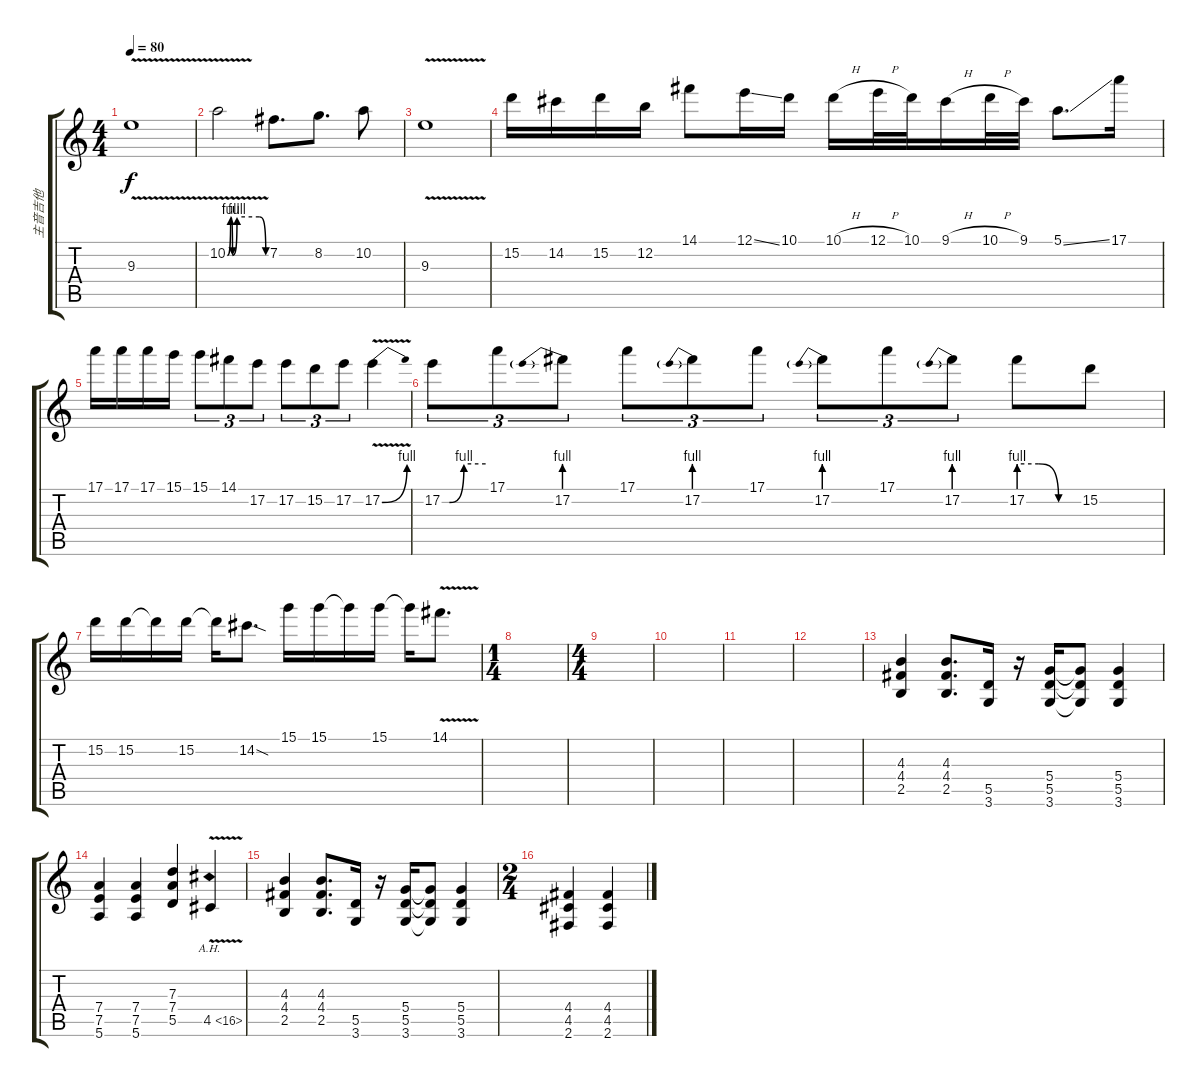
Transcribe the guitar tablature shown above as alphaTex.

\track ("主音吉他" "主音吉他") {instrument distortionguitar}
\staff {score tabs}
\tuning (E4 B3 G3 D3 A2 E2) {hide}
\ts (4 4)
\tempo 80
\clef g2
\ks c
9.3{v}.1{dy f} |
10.2{be (custom 0 0 5 4 8 0 15 4 50 4 60 0) v}.2 7.2.8{d} 8.2.8{d} 10.2.8 |
9.3{v}.1 |
15.2.16 14.2.16 15.2.16 12.2.16 14.1.8 12.1{ss}.16 10.1.16 10.1{h}.16 12.1{h}.32 10.1.32 9.1{h}.16 10.1{h}.32 9.1.32 5.1{ss}.8{d} 17.1.16 |
17.1.16 17.1.16 17.1.16 15.1.16 15.1.8{tu (3 2)} 14.1.8{tu (3 2)} 17.2.8{tu (3 2)} 17.2.8{tu (3 2)} 15.2.8{tu (3 2)} 17.2.8{tu (3 2)} 17.2{be (bend 0 0 60 4) v}.4 |
17.2{be (custom 0 0 10 0 30 4 60 4)}.8{tu (3 2)} 17.1.8{tu (3 2)} 17.2{be (prebend 0 4 60 4)}.8{tu (3 2)} 17.1.8{tu (3 2)} 17.2{be (prebend 0 4 60 4)}.8{tu (3 2)} 17.1.8{tu (3 2)} 17.2{be (prebend 0 4 60 4)}.8{tu (3 2)} 17.1.8{tu (3 2)} 17.2{be (prebend 0 4 60 4)}.8{tu (3 2)} 17.2{be (custom 0 4 20 4 40 0 60 0)}.8 15.2.8 |
15.2.16 15.2.16 15.2{t}.16 15.2.16 15.2{t}.16 14.2{sod}.8{d} 15.1.16 15.1.16 15.1{t}.16 15.1.16 15.1{t}.16 14.1{v}.8{d} |
\ts (1 4)
|
\ts (4 4)
|
|
|
|
(4.3 4.4 2.5).4 (4.3 4.4 2.5).8{d} (5.5 3.6).16 r.16 (5.4 5.5 3.6).16 (5.4{t} 5.5{t} 3.6{t}).8 (5.4 5.5 3.6).4 |
(7.4 7.5 5.6).4 (7.4 7.5 5.6).4 (7.3 7.4 5.5).4 4.5{ah 12 v}.4 |
(4.3 4.4 2.5).4 (4.3 4.4 2.5).8{d} (5.5 3.6).16 r.16 (5.4 5.5 3.6).16 (5.4{t} 5.5{t} 3.6{t}).8 (5.4 5.5 3.6).4 |
\ts (2 4)
(4.4 4.5 2.6).4 (4.4 4.5 2.6).4
